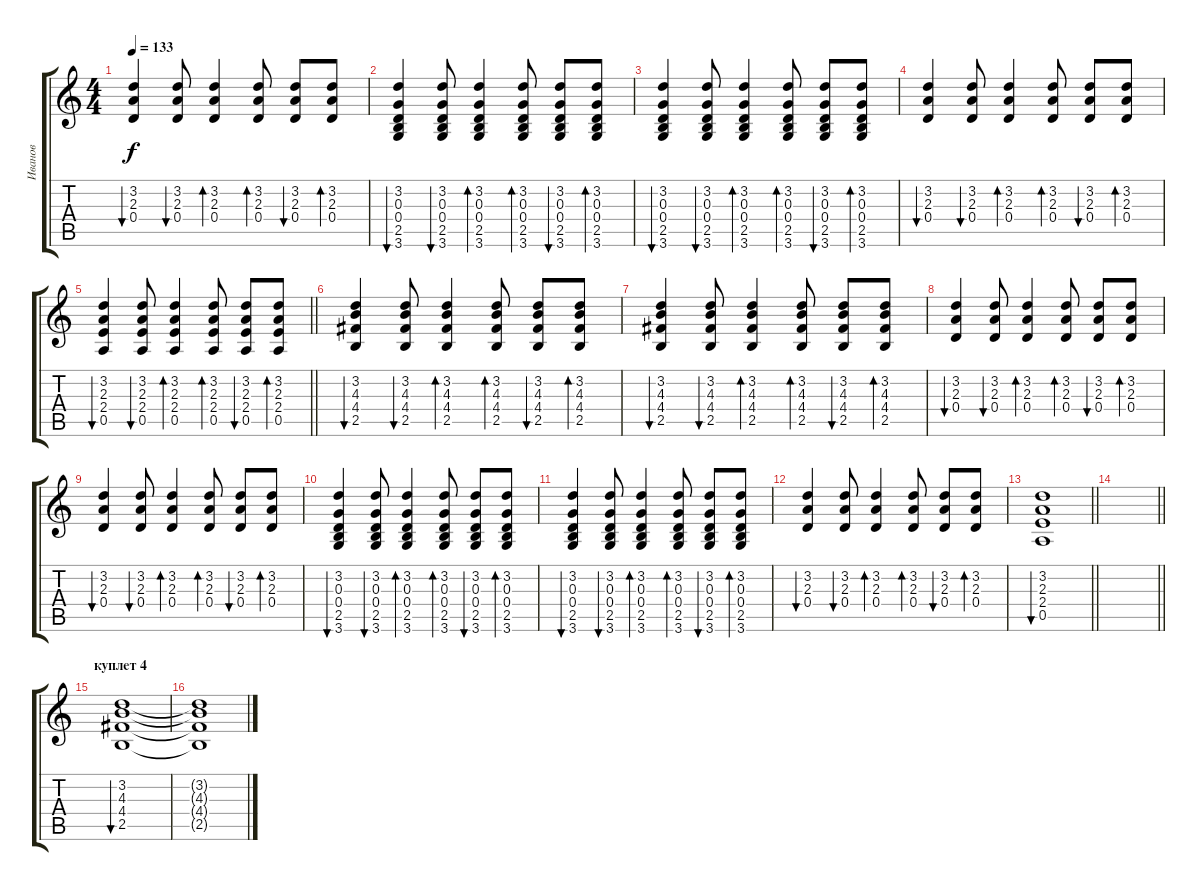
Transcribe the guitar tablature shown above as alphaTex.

\track ("Иванов" "Иванов") {instrument acousticguitarsteel}
\staff {score tabs}
\tuning (E4 B3 G3 D3 A2 E2) {hide}
\ts (4 4)
\tempo 133
\clef g2
\ks c
(3.2 2.3 0.4).4{bu 60 dy f} (3.2 2.3 0.4).8{bu 60} (3.2 2.3 0.4).4{bd 60} (3.2 2.3 0.4).8{bd 60} (3.2 2.3 0.4).8{bu 60} (3.2 2.3 0.4).8{bd 60} |
(3.2 0.3 0.4 2.5 3.6).4{bu 60} (3.2 0.3 0.4 2.5 3.6).8{bu 60} (3.2 0.3 0.4 2.5 3.6).4{bd 60} (3.2 0.3 0.4 2.5 3.6).8{bd 60} (3.2 0.3 0.4 2.5 3.6).8{bu 60} (3.2 0.3 0.4 2.5 3.6).8{bd 60} |
(3.2 0.3 0.4 2.5 3.6).4{bu 60} (3.2 0.3 0.4 2.5 3.6).8{bu 60} (3.2 0.3 0.4 2.5 3.6).4{bd 60} (3.2 0.3 0.4 2.5 3.6).8{bd 60} (3.2 0.3 0.4 2.5 3.6).8{bu 60} (3.2 0.3 0.4 2.5 3.6).8{bd 60} |
(3.2 2.3 0.4).4{bu 60} (3.2 2.3 0.4).8{bu 60} (3.2 2.3 0.4).4{bd 60} (3.2 2.3 0.4).8{bd 60} (3.2 2.3 0.4).8{bu 60} (3.2 2.3 0.4).8{bd 60} |
\barLineRight lightlight
(3.2 2.3 2.4 0.5).4{bu 60} (3.2 2.3 2.4 0.5).8{bu 60} (3.2 2.3 2.4 0.5).4{bd 60} (3.2 2.3 2.4 0.5).8{bd 60} (3.2 2.3 2.4 0.5).8{bu 60} (3.2 2.3 2.4 0.5).8{bd 60} |
(3.2 4.3 4.4 2.5).4{bu 60} (3.2 4.3 4.4 2.5).8{bu 60} (3.2 4.3 4.4 2.5).4{bd 60} (3.2 4.3 4.4 2.5).8{bd 60} (3.2 4.3 4.4 2.5).8{bu 60} (3.2 4.3 4.4 2.5).8{bd 60} |
(3.2 4.3 4.4 2.5).4{bu 60} (3.2 4.3 4.4 2.5).8{bu 60} (3.2 4.3 4.4 2.5).4{bd 60} (3.2 4.3 4.4 2.5).8{bd 60} (3.2 4.3 4.4 2.5).8{bu 60} (3.2 4.3 4.4 2.5).8{bd 60} |
(3.2 2.3 0.4).4{bu 60} (3.2 2.3 0.4).8{bu 60} (3.2 2.3 0.4).4{bd 60} (3.2 2.3 0.4).8{bd 60} (3.2 2.3 0.4).8{bu 60} (3.2 2.3 0.4).8{bd 60} |
(3.2 2.3 0.4).4{bu 60} (3.2 2.3 0.4).8{bu 60} (3.2 2.3 0.4).4{bd 60} (3.2 2.3 0.4).8{bd 60} (3.2 2.3 0.4).8{bu 60} (3.2 2.3 0.4).8{bd 60} |
(3.2 0.3 0.4 2.5 3.6).4{bu 60} (3.2 0.3 0.4 2.5 3.6).8{bu 60} (3.2 0.3 0.4 2.5 3.6).4{bd 60} (3.2 0.3 0.4 2.5 3.6).8{bd 60} (3.2 0.3 0.4 2.5 3.6).8{bu 60} (3.2 0.3 0.4 2.5 3.6).8{bd 60} |
(3.2 0.3 0.4 2.5 3.6).4{bu 60} (3.2 0.3 0.4 2.5 3.6).8{bu 60} (3.2 0.3 0.4 2.5 3.6).4{bd 60} (3.2 0.3 0.4 2.5 3.6).8{bd 60} (3.2 0.3 0.4 2.5 3.6).8{bu 60} (3.2 0.3 0.4 2.5 3.6).8{bd 60} |
(3.2 2.3 0.4).4{bu 30} (3.2 2.3 0.4).8{bu 60} (3.2 2.3 0.4).4{bd 60} (3.2 2.3 0.4).8{bd 60} (3.2 2.3 0.4).8{bu 60} (3.2 2.3 0.4).8{bd 60} |
\barLineRight lightlight
(3.2 2.3 2.4 0.5).1{bu 60} |
\barLineRight lightlight
|
\section ("" "куплет 4")
(3.2 4.3 4.4 2.5).1{bu 480} |
(3.2{t} 4.3{t} 4.4{t} 2.5{t}).1
